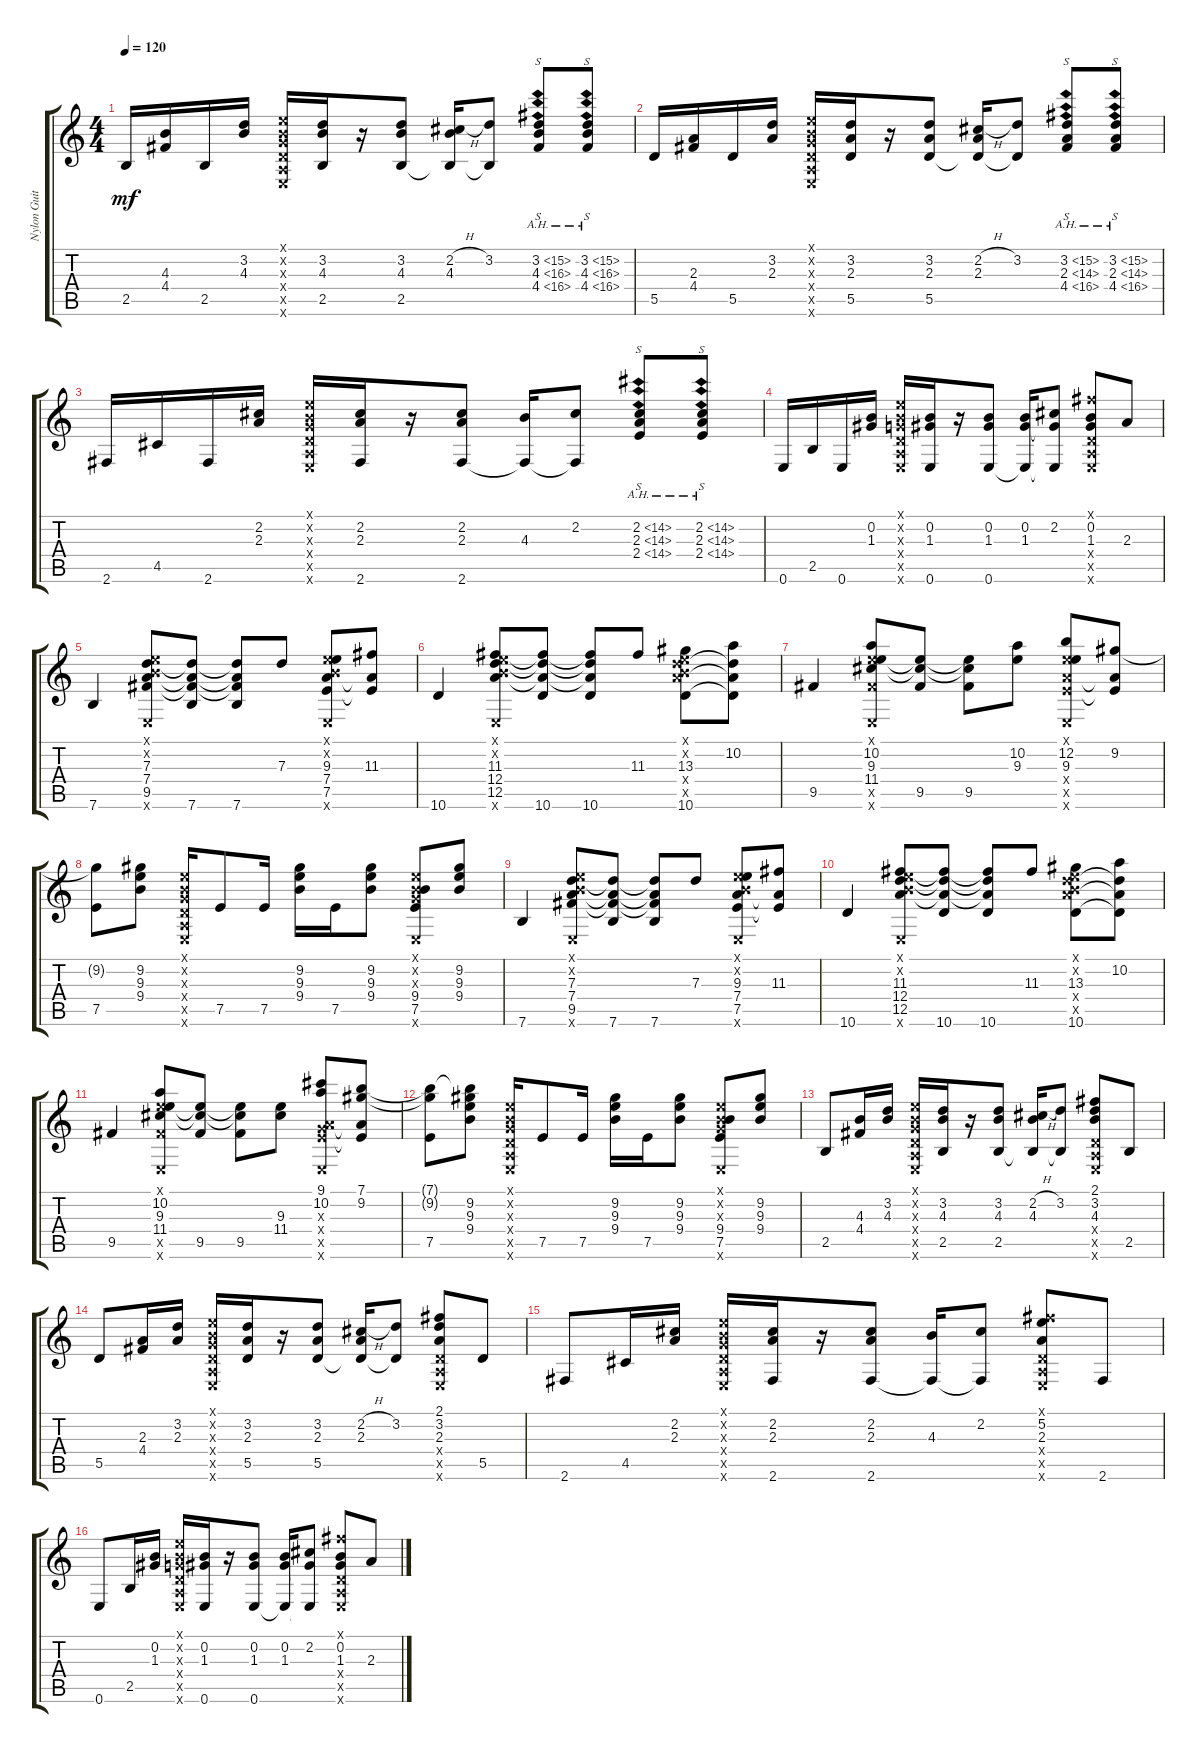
\track ("Nylon Guitar" "Nylon Guit") {instrument acousticguitarnylon}
\staff {score tabs}
\tuning (E4 B3 G3 D3 A2 E2) {hide}
\ts (4 4)
\tempo 120
\clef g2
\ks c
2.5.16{dy mf} (4.3 4.4).16 2.5.16 (3.2 4.3).16 (0.1{x} 0.2{x} 0.3{x} 0.4{x} 0.5{x} 0.6{x}).16 (3.2 4.3 2.5).16 r.16 (3.2 4.3 2.5).8 (2.2{h} 4.3 2.5{t}).16 (3.2 2.5{t}).8 (3.2{ah 12} 4.3{ah 12} 4.4{ah 12}).8{s} (3.2{ah 12} 4.3{ah 12} 4.4{ah 12}).8{s} |
5.5.16 (2.3 4.4).16 5.5.16 (3.2 2.3).16 (0.1{x} 0.2{x} 0.3{x} 0.4{x} 0.5{x} 0.6{x}).16 (3.2 2.3 5.5).16 r.16 (3.2 2.3 5.5).8 (2.2{h} 2.3 5.5{t}).16 (3.2 5.5{t}).8 (3.2{ah 12} 2.3{ah 12} 4.4{ah 12}).8{s} (3.2{ah 12} 2.3{ah 12} 4.4{ah 12}).8{s} |
2.6.16 4.5.16 2.6.16 (2.2 2.3).16 (0.1{x} 0.2{x} 0.3{x} 0.4{x} 0.5{x} 0.6{x}).16 (2.2 2.3 2.6).16 r.16 (2.2 2.3 2.6).8 (4.3 2.6{t}).16 (2.2 2.6{t}).8 (2.2{ah 12} 2.3{ah 12} 2.4{ah 12}).8{s} (2.2{ah 12} 2.3{ah 12} 2.4{ah 12}).8{s} |
0.6.16 2.5.16 0.6.16 (0.2 1.3).16 (0.1{x} 0.2{x} 0.3{x} 0.4{x} 0.5{x} 0.6{x}).16 (0.2 1.3 0.6).16 r.16 (0.2 1.3 0.6).8 (0.2 1.3 0.6{t}).16 (2.2 1.3{t} 0.6{t}).8 (2.1{x} 0.2 1.3 0.4{x} 0.5{x} 0.6{x}).8 2.3.8 |
7.6.4 (0.1{x} 0.2{x} 7.3 7.4 9.5 0.6{x}).8 (7.3{t} 7.4{t} 9.5{t} 7.6).8 (7.3{t} 7.4{t} 9.5{t} 7.6).8 7.3.8 (0.1{x} 0.2{x} 9.3 7.4 7.5 0.6{x}).8 (11.3 7.4{t} 7.5{t}).8 |
10.6.4 (0.1{x} 0.2{x} 11.3 12.4 12.5 0.6{x}).8 (11.3{t} 12.4{t} 12.5{t} 10.6).8 (11.3{t} 12.4{t} 12.5{t} 10.6).8 11.3.8 (0.1{x} 0.2{x} 13.3 12.4{x} 12.5{x} 10.6).8 (10.2 12.4{t} 12.5{t} 10.6{t}).8 |
9.5.4 (0.1{x} 10.2 9.3 11.4 9.5{x} 0.6{x}).8 (9.3{t} 11.4{t} 9.5).8 (9.3{t} 11.4{t} 9.5).8 (10.2 9.3).8 (0.1{x} 12.2 9.3 7.4{x} 7.5{x} 0.6{x}).8 (9.2 7.4{t} 7.5{t}).8 |
(9.2{t} 7.5).8 (9.2 9.3 9.4).8 (0.1{x} 0.2{x} 0.3{x} 0.4{x} 0.5{x} 0.6{x}).16 7.5.8 7.5.16 (9.2 9.3 9.4).16 7.5.16 (9.2 9.3 9.4).8 (0.1{x} 0.2{x} 0.3{x} 9.4 7.5 0.6{x}).8 (9.2 9.3 9.4).8 |
7.6.4 (0.1{x} 0.2{x} 7.3 7.4 9.5 0.6{x}).8 (7.3{t} 7.4{t} 9.5{t} 7.6).8 (7.3{t} 7.4{t} 9.5{t} 7.6).8 7.3.8 (0.1{x} 0.2{x} 9.3 7.4 7.5 0.6{x}).8 (11.3 7.4{t} 7.5{t}).8 |
10.6.4 (0.1{x} 0.2{x} 11.3 12.4 12.5 0.6{x}).8 (11.3{t} 12.4{t} 12.5{t} 10.6).8 (11.3{t} 12.4{t} 12.5{t} 10.6).8 11.3.8 (0.1{x} 0.2{x} 13.3 12.4{x} 12.5{x} 10.6).8 (10.2 12.4{t} 12.5{t} 10.6{t}).8 |
9.5.4 (0.1{x} 10.2 9.3 11.4 9.5{x} 0.6{x}).8 (9.3{t} 11.4{t} 9.5).8 (9.3{t} 11.4{t} 9.5).8 (9.3 11.4).8 (9.1 10.2 0.3{x} 7.4{x} 7.5{x} 0.6{x}).8 (7.1 9.2 7.4{t} 7.5{t}).8 |
(7.1{t} 9.2{t} 7.5).8 (7.1{t} 9.2 9.3 9.4).8 (0.1{x} 0.2{x} 0.3{x} 0.4{x} 0.5{x} 0.6{x}).16 7.5.8 7.5.16 (9.2 9.3 9.4).16 7.5.16 (9.2 9.3 9.4).8 (0.1{x} 0.2{x} 0.3{x} 9.4 7.5 0.6{x}).8 (9.2 9.3 9.4).8 |
2.5.8 (4.3 4.4).16 (3.2 4.3).16 (0.1{x} 0.2{x} 0.3{x} 0.4{x} 0.5{x} 0.6{x}).16 (3.2 4.3 2.5).16 r.16 (3.2 4.3 2.5).8 (2.2{h} 4.3 2.5{t}).16 (3.2 2.5{t}).8 (2.1 3.2 4.3 0.4{x} 0.5{x} 0.6{x}).8 2.5.8 |
5.5.8 (2.3 4.4).16 (3.2 2.3).16 (0.1{x} 0.2{x} 0.3{x} 0.4{x} 0.5{x} 0.6{x}).16 (3.2 2.3 5.5).16 r.16 (3.2 2.3 5.5).8 (2.2{h} 2.3 5.5{t}).16 (3.2 5.5{t}).8 (2.1 3.2 2.3 0.4{x} 0.5{x} 0.6{x}).8 5.5.8 |
2.6.8 4.5.16 (2.2 2.3).16 (0.1{x} 0.2{x} 0.3{x} 0.4{x} 0.5{x} 0.6{x}).16 (2.2 2.3 2.6).16 r.16 (2.2 2.3 2.6).8 (4.3 2.6{t}).16 (2.2 2.6{t}).8 (2.1{x} 5.2 2.3 0.4{x} 0.5{x} 0.6{x}).8 2.6.8 |
0.6.8 2.5.16 (0.2 1.3).16 (0.1{x} 0.2{x} 0.3{x} 0.4{x} 0.5{x} 0.6{x}).16 (0.2 1.3 0.6).16 r.16 (0.2 1.3 0.6).8 (0.2 1.3 0.6{t}).16 (2.2 1.3{t} 0.6{t}).8 (2.1{x} 0.2 1.3 0.4{x} 0.5{x} 0.6{x}).8 2.3.8
